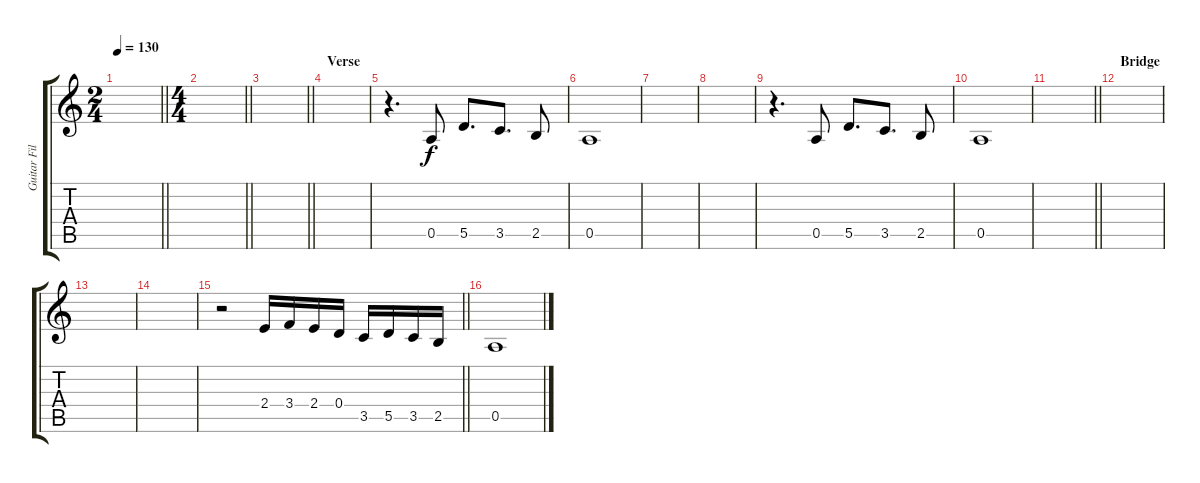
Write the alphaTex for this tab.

\track ("Guitar Fills" "Guitar Fil") {instrument electricguitarclean}
\staff {score tabs}
\tuning (E4 B3 G3 D3 A2 E2) {hide}
\ts (2 4)
\tempo 130
\clef g2
\barLineRight lightlight
\ks c
|
\ts (4 4)
\barLineRight lightlight
|
\barLineRight lightlight
|
\section ("" "Verse")
|
r.4{d} 0.5.8 5.5.8{d} 3.5.8{d} 2.5.8 |
0.5.1 |
|
|
r.4{d} 0.5.8 5.5.8{d} 3.5.8{d} 2.5.8 |
0.5.1 |
\barLineRight lightlight
|
\section ("" "Bridge")
|
|
|
\barLineRight lightlight
r.2 2.4.16 3.4.16 2.4.16 0.4.16 3.5.16 5.5.16 3.5.16 2.5.16 |
0.5.1
